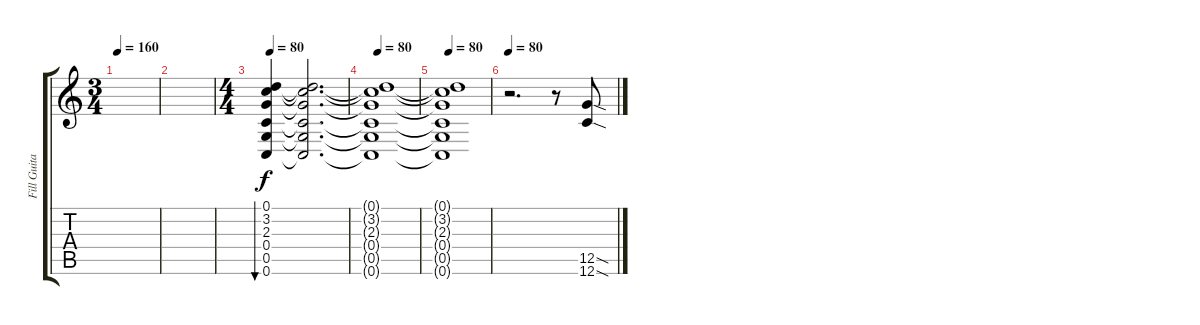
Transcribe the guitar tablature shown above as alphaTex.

\track ("Fill Guitar" "Fill Guita") {instrument electricguitarjazz}
\staff {score tabs}
\tuning (D4 A3 F3 C3 G2 C2) {hide}
\ts (3 4)
\tempo 160
\clef g2
\ks c
|
|
\ts (4 4)
\tempo 80
(0.1 3.2 2.3 0.4 0.5 0.6).4{bu 240} (0.1{t} 3.2{t} 2.3{t} 0.4{t} 0.5{t} 0.6{t}).2{d} |
\tempo 80
(0.1{t} 3.2{t} 2.3{t} 0.4{t} 0.5{t} 0.6{t}).1 |
\tempo 80
(0.1{t} 3.2{t} 2.3{t} 0.4{t} 0.5{t} 0.6{t}).1 |
\tempo 80
r.2{d} r.8 (12.5{sod} 12.6{sod}).8
